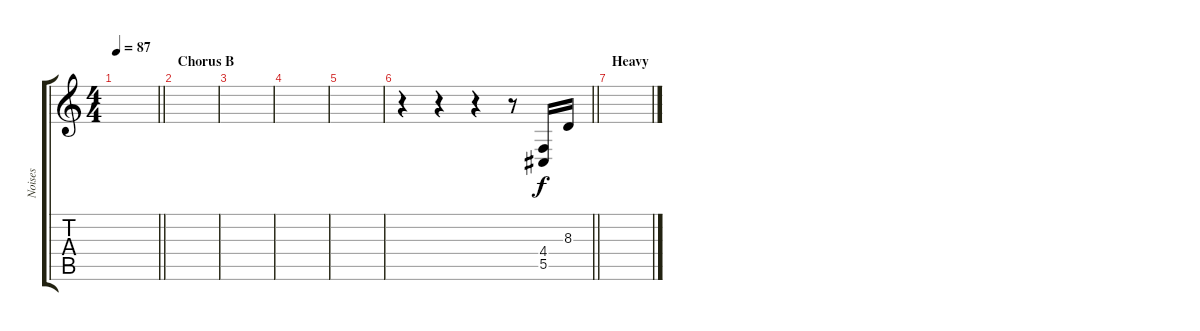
\track ("Noises" "Noises") {instrument guitarfretnoise}
\staff {score tabs}
\tuning (Eb4 Bb3 Gb3 Db3 Ab2 Db2) {hide}
\ts (4 4)
\tempo 87
\clef g2
\barLineRight lightlight
\ks c
|
\section ("" "Chorus B")
|
|
|
|
\barLineRight lightlight
r.4 r.4 r.4 r.8 (4.4 5.5).16{dy f} 8.3.16 |
\section ("" "Heavy")
